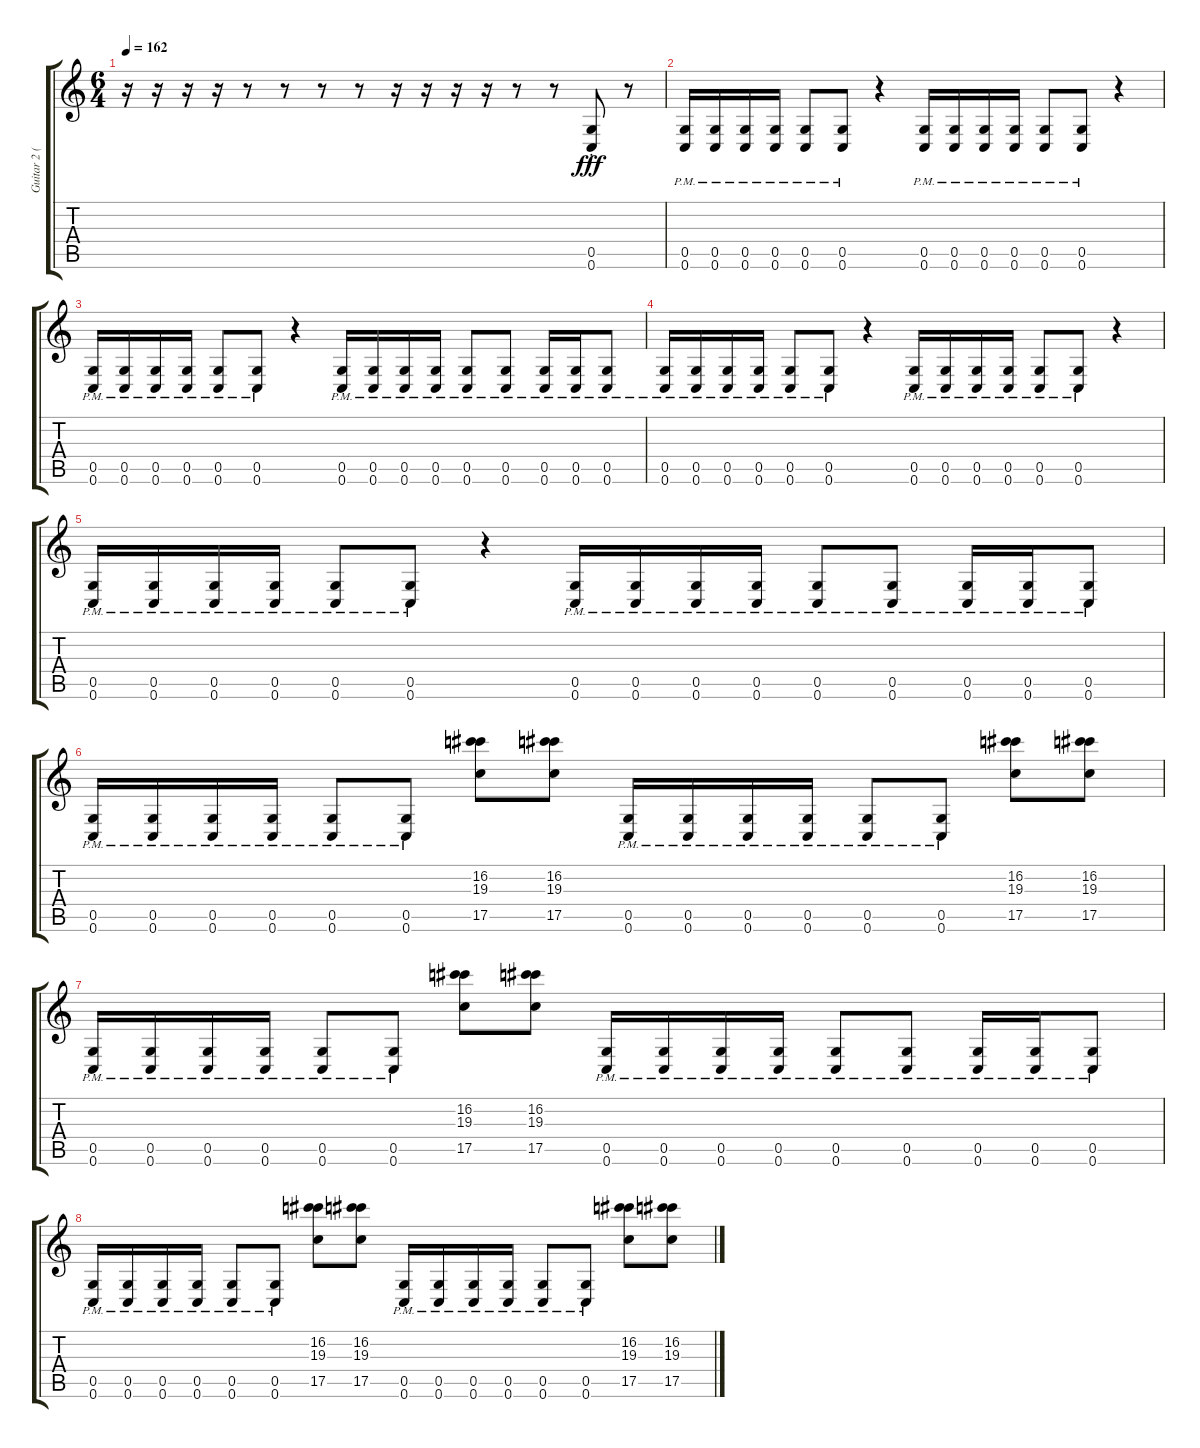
\track ("Guitar 2 (Right)" "Guitar 2 (") {instrument distortionguitar}
\staff {score tabs}
\tuning (D4 A3 F3 C3 G2 C2) {hide}
\ts (6 4)
\tempo 162
\clef g2
\ks c
r.16{dy f volume 13} r.16 r.16 r.16 r.8 r.8 r.8 r.8 r.16 r.16 r.16 r.16 r.8 r.8 (0.5{st} 0.6{st}).8{dy fff} r.8 |
(0.5{pm} 0.6{pm}).16 (0.5{pm} 0.6{pm}).16 (0.5{pm} 0.6{pm}).16 (0.5{pm} 0.6{pm}).16 (0.5{pm} 0.6{pm}).8 (0.5{pm} 0.6{pm}).8 r.4 (0.5{pm} 0.6{pm}).16 (0.5{pm} 0.6{pm}).16 (0.5{pm} 0.6{pm}).16 (0.5{pm} 0.6{pm}).16 (0.5{pm} 0.6{pm}).8 (0.5{pm} 0.6{pm}).8 r.4 |
(0.5{pm} 0.6{pm}).16 (0.5{pm} 0.6{pm}).16 (0.5{pm} 0.6{pm}).16 (0.5{pm} 0.6{pm}).16 (0.5{pm} 0.6{pm}).8 (0.5{pm} 0.6{pm}).8 r.4 (0.5{pm} 0.6{pm}).16 (0.5{pm} 0.6{pm}).16 (0.5{pm} 0.6{pm}).16 (0.5{pm} 0.6{pm}).16 (0.5{pm} 0.6{pm}).8 (0.5{pm} 0.6{pm}).8 (0.5{pm} 0.6{pm}).16 (0.5{pm} 0.6{pm}).16 (0.5{pm} 0.6{pm}).8 |
(0.5{pm} 0.6{pm}).16 (0.5{pm} 0.6{pm}).16 (0.5{pm} 0.6{pm}).16 (0.5{pm} 0.6{pm}).16 (0.5{pm} 0.6{pm}).8 (0.5{pm} 0.6{pm}).8 r.4 (0.5{pm} 0.6{pm}).16 (0.5{pm} 0.6{pm}).16 (0.5{pm} 0.6{pm}).16 (0.5{pm} 0.6{pm}).16 (0.5{pm} 0.6{pm}).8 (0.5{pm} 0.6{pm}).8 r.4 |
(0.5{pm} 0.6{pm}).16 (0.5{pm} 0.6{pm}).16 (0.5{pm} 0.6{pm}).16 (0.5{pm} 0.6{pm}).16 (0.5{pm} 0.6{pm}).8 (0.5{pm} 0.6{pm}).8 r.4 (0.5{pm} 0.6{pm}).16 (0.5{pm} 0.6{pm}).16 (0.5{pm} 0.6{pm}).16 (0.5{pm} 0.6{pm}).16 (0.5{pm} 0.6{pm}).8 (0.5{pm} 0.6{pm}).8 (0.5{pm} 0.6{pm}).16 (0.5{pm} 0.6{pm}).16 (0.5{pm} 0.6{pm}).8 |
(0.5{pm} 0.6{pm}).16 (0.5{pm} 0.6{pm}).16 (0.5{pm} 0.6{pm}).16 (0.5{pm} 0.6{pm}).16 (0.5{pm} 0.6{pm}).8 (0.5{pm} 0.6{pm}).8 (16.2 19.3 17.5).8 (16.2 19.3 17.5).8 (0.5{pm} 0.6{pm}).16 (0.5{pm} 0.6{pm}).16 (0.5{pm} 0.6{pm}).16 (0.5{pm} 0.6{pm}).16 (0.5{pm} 0.6{pm}).8 (0.5{pm} 0.6{pm}).8 (16.2 19.3 17.5).8 (16.2 19.3 17.5).8 |
(0.5{pm} 0.6{pm}).16 (0.5{pm} 0.6{pm}).16 (0.5{pm} 0.6{pm}).16 (0.5{pm} 0.6{pm}).16 (0.5{pm} 0.6{pm}).8 (0.5{pm} 0.6{pm}).8 (16.2 19.3 17.5).8 (16.2 19.3 17.5).8 (0.5{pm} 0.6{pm}).16 (0.5{pm} 0.6{pm}).16 (0.5{pm} 0.6{pm}).16 (0.5{pm} 0.6{pm}).16 (0.5{pm} 0.6{pm}).8 (0.5{pm} 0.6{pm}).8 (0.5{pm} 0.6{pm}).16 (0.5{pm} 0.6{pm}).16 (0.5{pm} 0.6{pm}).8 |
(0.5{pm} 0.6{pm}).16 (0.5{pm} 0.6{pm}).16 (0.5{pm} 0.6{pm}).16 (0.5{pm} 0.6{pm}).16 (0.5{pm} 0.6{pm}).8 (0.5{pm} 0.6{pm}).8 (16.2 19.3 17.5).8 (16.2 19.3 17.5).8 (0.5{pm} 0.6{pm}).16 (0.5{pm} 0.6{pm}).16 (0.5{pm} 0.6{pm}).16 (0.5{pm} 0.6{pm}).16 (0.5{pm} 0.6{pm}).8 (0.5{pm} 0.6{pm}).8 (16.2 19.3 17.5).8 (16.2 19.3 17.5).8
